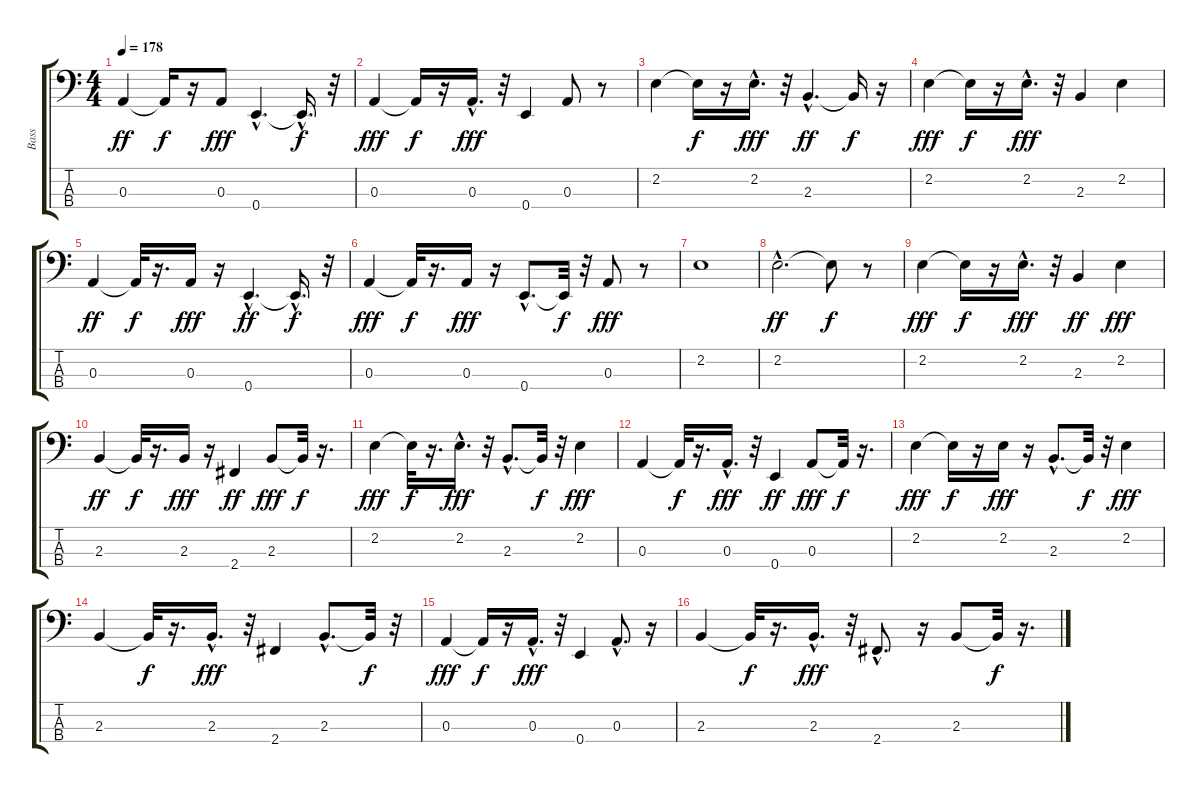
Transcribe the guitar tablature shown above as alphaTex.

\track ("Bass" "Bass") {instrument electricbassfinger}
\staff {score tabs}
\tuning (G2 D2 A1 E1) {hide}
\ts (4 4)
\tempo 178
\clef f4
\ks c
0.3.4{dy ff} 0.3{t}.16{dy f} r.16 0.3.8{dy fff} 0.4{hac}.4{d} 0.4{hac t}.16{d dy f} r.32 |
0.3.4{dy fff} 0.3{t}.16{dy f} r.16 0.3{hac}.16{d dy fff} r.32 0.4.4 0.3.8 r.8 |
2.2.4 2.2{t}.16{dy f} r.16 2.2{hac}.16{d dy fff} r.32 2.3{hac}.4{d dy ff} 2.3{t}.16{dy f} r.16 |
2.2.4{dy fff} 2.2{t}.16{dy f} r.16 2.2{hac}.16{d dy fff} r.32 2.3.4 2.2.4 |
0.3.4{dy ff} 0.3{t}.32{dy f} r.16{d} 0.3.16{dy fff} r.16 0.4{hac}.4{d dy ff} 0.4{hac t}.16{d dy f} r.32 |
0.3.4{dy fff} 0.3{t}.32{dy f} r.16{d} 0.3.16{dy fff} r.16 0.4{hac}.8{d} 0.4{t}.32{dy f} r.32 0.3.8{dy fff} r.8 |
2.2.1 |
2.2{hac}.2{d dy ff} 2.2{t}.8{dy f} r.8 |
2.2.4{dy fff} 2.2{t}.16{dy f} r.16 2.2{hac}.16{d dy fff} r.32 2.3.4{dy ff} 2.2.4{dy fff} |
2.3.4{dy ff} 2.3{t}.32{dy f} r.16{d} 2.3.16{dy fff} r.16 2.4.4{dy ff} 2.3.8{dy fff} 2.3{t}.32{dy f} r.16{d} |
2.2.4{dy fff} 2.2{t}.32{dy f} r.16{d} 2.2{hac}.16{d dy fff} r.32 2.3{hac}.8{d} 2.3{t}.32{dy f} r.32 2.2.4{dy fff} |
0.3.4 0.3{t}.32{dy f} r.16{d} 0.3{hac}.16{d dy fff} r.32 0.4.4{dy ff} 0.3.8{dy fff} 0.3{t}.32{dy f} r.16{d} |
2.2.4{dy fff} 2.2{t}.16{dy f} r.16 2.2.16{dy fff} r.16 2.3{hac}.8{d} 2.3{t}.32{dy f} r.32 2.2.4{dy fff} |
2.3.4 2.3{t}.32{dy f} r.16{d} 2.3{hac}.16{d dy fff} r.32 2.4.4 2.3{hac}.8{d} 2.3{t}.32{dy f} r.32 |
0.3.4{dy fff} 0.3{t}.16{dy f} r.16 0.3{hac}.16{d dy fff} r.32 0.4.4 0.3{hac}.8{d} r.16 |
2.3.4 2.3{t}.32{dy f} r.16{d} 2.3{hac}.16{d dy fff} r.32 2.4{hac}.8{d} r.16 2.3.8 2.3{t}.32{dy f} r.16{d}
